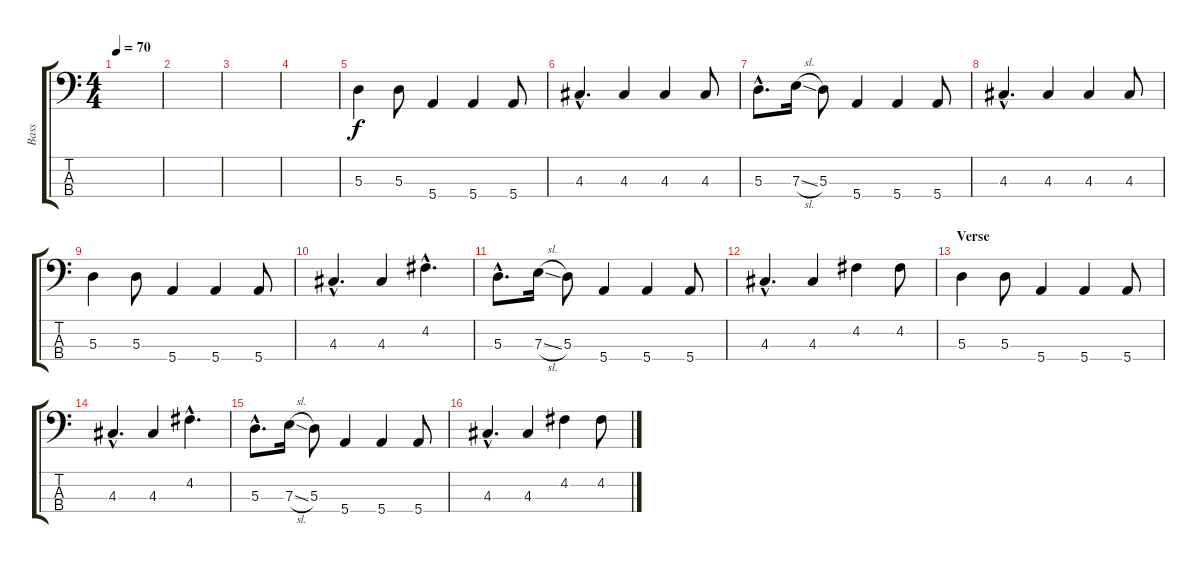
\track ("Bass" "Bass") {instrument electricbassfinger}
\staff {score tabs}
\tuning (G2 D2 A1 E1) {hide}
\ts (4 4)
\tempo 70
\clef f4
\ks c
|
|
|
|
5.3.4 5.3.8 5.4.4 5.4.4 5.4.8 |
4.3{hac}.4{d} 4.3.4 4.3.4 4.3.8 |
5.3{hac}.8{d} 7.3{sl}.16 5.3.8 5.4.4 5.4.4 5.4.8 |
4.3{hac}.4{d} 4.3.4 4.3.4 4.3.8 |
5.3.4 5.3.8 5.4.4 5.4.4 5.4.8 |
4.3{hac}.4{d} 4.3.4 4.2{hac}.4{d} |
5.3{hac}.8{d} 7.3{sl}.16 5.3.8 5.4.4 5.4.4 5.4.8 |
4.3{hac}.4{d} 4.3.4 4.2.4 4.2.8 |
\section ("" "Verse")
5.3.4 5.3.8 5.4.4 5.4.4 5.4.8 |
4.3{hac}.4{d} 4.3.4 4.2{hac}.4{d} |
5.3{hac}.8{d} 7.3{sl}.16 5.3.8 5.4.4 5.4.4 5.4.8 |
4.3{hac}.4{d} 4.3.4 4.2.4 4.2.8
